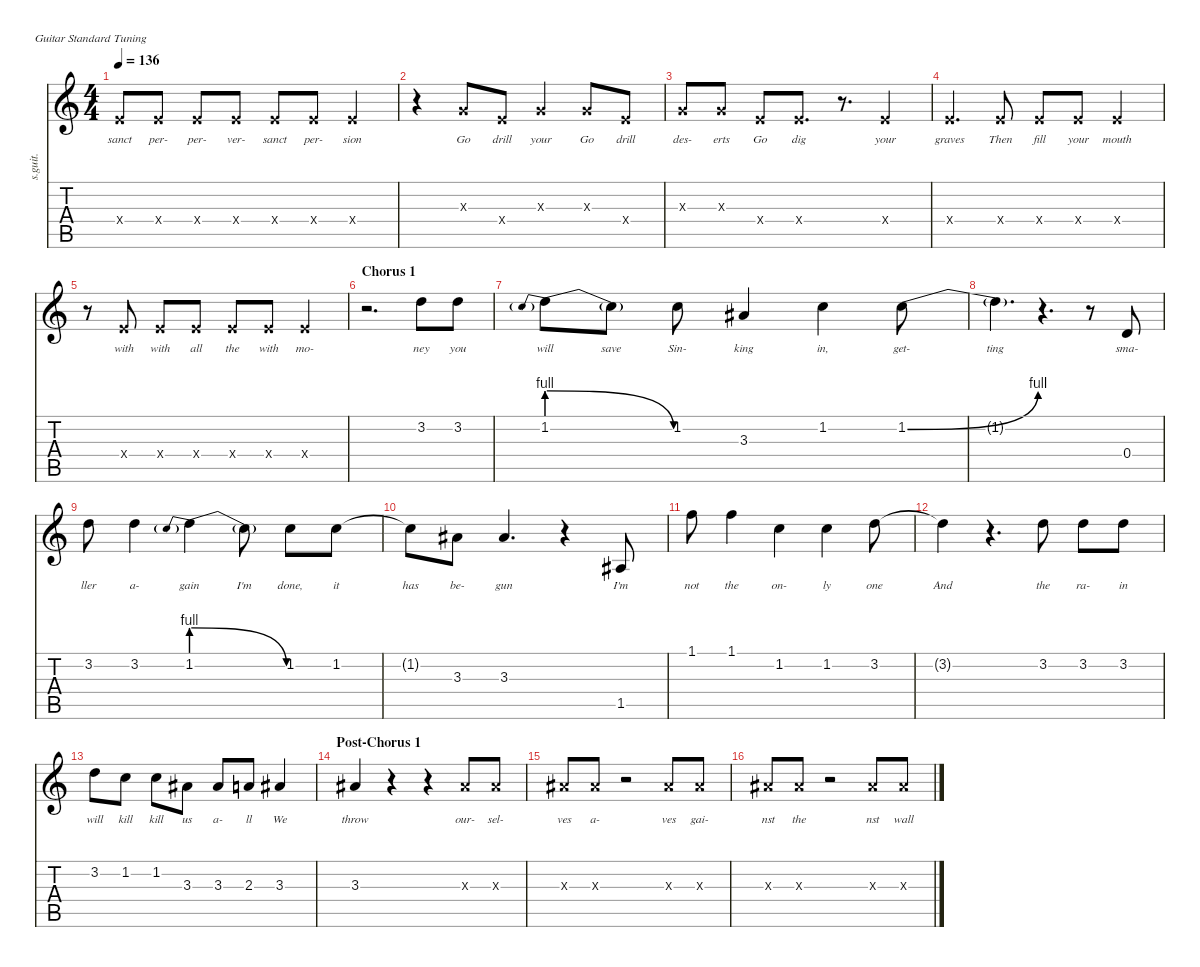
\defaultSystemsLayout 4
\hideDynamics
\bracketExtendMode nobrackets
\track ("Corey Taylor (Vocals)" "s.guit.") {instrument baritonesax}
\staff {score tabs}
\tuning (E4 B3 G3 D3 A2 E2)
\displaytranspose 12
\ts (4 4)
\tempo 136
\clef g2
\ks c
2.4{x}.8{lyrics (0 "sanct") lyrics (1 "") lyrics (2 "") lyrics (3 "") lyrics (4 "") dy fff} 2.4{x}.8{lyrics (0 "per-") lyrics (1 "") lyrics (2 "") lyrics (3 "") lyrics (4 "")} 2.4{x}.8{lyrics (0 "per-") lyrics (1 "") lyrics (2 "") lyrics (3 "") lyrics (4 "")} 2.4{x}.8{lyrics (0 "ver-") lyrics (1 "") lyrics (2 "") lyrics (3 "") lyrics (4 "")} 2.4{x}.8{lyrics (0 "sanct") lyrics (1 "") lyrics (2 "") lyrics (3 "") lyrics (4 "")} 2.4{x}.8{lyrics (0 "per-") lyrics (1 "") lyrics (2 "") lyrics (3 "") lyrics (4 "")} 2.4{x}.4{lyrics (0 "sion") lyrics (1 "") lyrics (2 "") lyrics (3 "") lyrics (4 "")} |
r.4 0.3{x}.8{lyrics (0 "Go") lyrics (1 "") lyrics (2 "") lyrics (3 "") lyrics (4 "")} 2.4{x}.8{lyrics (0 "drill") lyrics (1 "") lyrics (2 "") lyrics (3 "") lyrics (4 "")} 0.3{x}.4{lyrics (0 "your") lyrics (1 "") lyrics (2 "") lyrics (3 "") lyrics (4 "")} 0.3{x}.8{lyrics (0 "Go") lyrics (1 "") lyrics (2 "") lyrics (3 "") lyrics (4 "")} 2.4{x}.8{lyrics (0 "drill") lyrics (1 "") lyrics (2 "") lyrics (3 "") lyrics (4 "")} |
0.3{x}.8{lyrics (0 "des-") lyrics (1 "") lyrics (2 "") lyrics (3 "") lyrics (4 "")} 0.3{x}.8{lyrics (0 "erts") lyrics (1 "") lyrics (2 "") lyrics (3 "") lyrics (4 "")} 2.4{x}.8{lyrics (0 "Go") lyrics (1 "") lyrics (2 "") lyrics (3 "") lyrics (4 "")} 2.4{x}.8{d lyrics (0 "dig") lyrics (1 "") lyrics (2 "") lyrics (3 "") lyrics (4 "")} r.8{d} 2.4{x}.4{lyrics (0 "your") lyrics (1 "") lyrics (2 "") lyrics (3 "") lyrics (4 "")} |
2.4{x}.4{d lyrics (0 "graves") lyrics (1 "") lyrics (2 "") lyrics (3 "") lyrics (4 "")} 2.4{x}.8{lyrics (0 "Then") lyrics (1 "") lyrics (2 "") lyrics (3 "") lyrics (4 "")} 2.4{x}.8{lyrics (0 "fill") lyrics (1 "") lyrics (2 "") lyrics (3 "") lyrics (4 "")} 2.4{x}.8{lyrics (0 "your") lyrics (1 "") lyrics (2 "") lyrics (3 "") lyrics (4 "")} 2.4{x}.4{lyrics (0 "mouth") lyrics (1 "") lyrics (2 "") lyrics (3 "") lyrics (4 "")} |
r.8 2.4{x}.8{lyrics (0 "with") lyrics (1 "") lyrics (2 "") lyrics (3 "") lyrics (4 "")} 2.4{x}.8{lyrics (0 "with") lyrics (1 "") lyrics (2 "") lyrics (3 "") lyrics (4 "")} 2.4{x}.8{lyrics (0 "all") lyrics (1 "") lyrics (2 "") lyrics (3 "") lyrics (4 "")} 2.4{x}.8{lyrics (0 "the") lyrics (1 "") lyrics (2 "") lyrics (3 "") lyrics (4 "")} 2.4{x}.8{lyrics (0 "with") lyrics (1 "") lyrics (2 "") lyrics (3 "") lyrics (4 "")} 2.4{x}.4{lyrics (0 "mo-") lyrics (1 "") lyrics (2 "") lyrics (3 "") lyrics (4 "")} |
\section ("" "Chorus 1")
r.2{d} 3.2.8{lyrics (0 "ney") lyrics (1 "") lyrics (2 "") lyrics (3 "") lyrics (4 "")} 3.2.8{lyrics (0 "you") lyrics (1 "") lyrics (2 "") lyrics (3 "") lyrics (4 "")} |
1.2{be (prebendrelease 0 4 46.199999999999996 0)}.8{lyrics (0 "will") lyrics (1 "") lyrics (2 "") lyrics (3 "") lyrics (4 "")} 1.2{t}.8{lyrics (0 "save") lyrics (1 "") lyrics (2 "") lyrics (3 "") lyrics (4 "")} 1.2.8{lyrics (0 "Sin-") lyrics (1 "") lyrics (2 "") lyrics (3 "") lyrics (4 "")} 3.3{acc #}.4{lyrics (0 "king") lyrics (1 "") lyrics (2 "") lyrics (3 "") lyrics (4 "")} 1.2.4{lyrics (0 "in,") lyrics (1 "") lyrics (2 "") lyrics (3 "") lyrics (4 "")} 1.2{be (bend 0 0 28.2 4)}.8{lyrics (0 "get-") lyrics (1 "") lyrics (2 "") lyrics (3 "") lyrics (4 "")} |
1.2{t}.4{d lyrics (0 "ting") lyrics (1 "") lyrics (2 "") lyrics (3 "") lyrics (4 "")} r.4{d} r.8 0.4.8{lyrics (0 "sma-") lyrics (1 "") lyrics (2 "") lyrics (3 "") lyrics (4 "")} |
3.2.8{lyrics (0 "ller") lyrics (1 "") lyrics (2 "") lyrics (3 "") lyrics (4 "")} 3.2.4{lyrics (0 "a-") lyrics (1 "") lyrics (2 "") lyrics (3 "") lyrics (4 "")} 1.2{be (prebendrelease 0 4 40.199999999999996 0)}.4{lyrics (0 "gain") lyrics (1 "") lyrics (2 "") lyrics (3 "") lyrics (4 "")} 1.2{t}.8{lyrics (0 "I'm") lyrics (1 "") lyrics (2 "") lyrics (3 "") lyrics (4 "")} 1.2.8{lyrics (0 "done,") lyrics (1 "") lyrics (2 "") lyrics (3 "") lyrics (4 "")} 1.2.8{lyrics (0 "it") lyrics (1 "") lyrics (2 "") lyrics (3 "") lyrics (4 "")} |
1.2{t}.8{lyrics (0 "has") lyrics (1 "") lyrics (2 "") lyrics (3 "") lyrics (4 "")} 3.3{acc #}.8{lyrics (0 "be-") lyrics (1 "") lyrics (2 "") lyrics (3 "") lyrics (4 "")} 3.3{acc #}.4{d lyrics (0 "gun") lyrics (1 "") lyrics (2 "") lyrics (3 "") lyrics (4 "")} r.4 1.5{acc #}.8{lyrics (0 "I'm") lyrics (1 "") lyrics (2 "") lyrics (3 "") lyrics (4 "")} |
1.1.8{lyrics (0 "not") lyrics (1 "") lyrics (2 "") lyrics (3 "") lyrics (4 "")} 1.1.4{lyrics (0 "the") lyrics (1 "") lyrics (2 "") lyrics (3 "") lyrics (4 "")} 1.2.4{lyrics (0 "on-") lyrics (1 "") lyrics (2 "") lyrics (3 "") lyrics (4 "")} 1.2.4{lyrics (0 "ly") lyrics (1 "") lyrics (2 "") lyrics (3 "") lyrics (4 "")} 3.2.8{lyrics (0 "one") lyrics (1 "") lyrics (2 "") lyrics (3 "") lyrics (4 "")} |
3.2{t}.4{lyrics (0 "And") lyrics (1 "") lyrics (2 "") lyrics (3 "") lyrics (4 "")} r.4{d} 3.2.8{lyrics (0 "the") lyrics (1 "") lyrics (2 "") lyrics (3 "") lyrics (4 "")} 3.2.8{lyrics (0 "ra-") lyrics (1 "") lyrics (2 "") lyrics (3 "") lyrics (4 "")} 3.2.8{lyrics (0 "in") lyrics (1 "") lyrics (2 "") lyrics (3 "") lyrics (4 "")} |
3.2.8{lyrics (0 "will") lyrics (1 "") lyrics (2 "") lyrics (3 "") lyrics (4 "")} 1.2.8{lyrics (0 "kill") lyrics (1 "") lyrics (2 "") lyrics (3 "") lyrics (4 "")} 1.2.8{lyrics (0 "kill") lyrics (1 "") lyrics (2 "") lyrics (3 "") lyrics (4 "")} 3.3{acc #}.8{lyrics (0 "us") lyrics (1 "") lyrics (2 "") lyrics (3 "") lyrics (4 "")} 3.3{acc #}.8{lyrics (0 "a-") lyrics (1 "") lyrics (2 "") lyrics (3 "") lyrics (4 "")} 2.3.8{lyrics (0 "ll") lyrics (1 "") lyrics (2 "") lyrics (3 "") lyrics (4 "")} 3.3{acc #}.4{lyrics (0 "We") lyrics (1 "") lyrics (2 "") lyrics (3 "") lyrics (4 "")} |
\section ("" "Post-Chorus 1")
3.3{acc #}.4{lyrics (0 "throw") lyrics (1 "") lyrics (2 "") lyrics (3 "") lyrics (4 "")} r.4 r.4 3.3{x acc #}.8{lyrics (0 "our-") lyrics (1 "") lyrics (2 "") lyrics (3 "") lyrics (4 "")} 3.3{x acc #}.8{lyrics (0 "sel-") lyrics (1 "") lyrics (2 "") lyrics (3 "") lyrics (4 "")} |
3.3{x acc #}.8{lyrics (0 "ves") lyrics (1 "") lyrics (2 "") lyrics (3 "") lyrics (4 "")} 3.3{x acc #}.8{lyrics (0 "a-") lyrics (1 "") lyrics (2 "") lyrics (3 "") lyrics (4 "")} r.2 3.3{x acc #}.8{lyrics (0 "ves") lyrics (1 "") lyrics (2 "") lyrics (3 "") lyrics (4 "")} 3.3{x acc #}.8{lyrics (0 "gai-") lyrics (1 "") lyrics (2 "") lyrics (3 "") lyrics (4 "")} |
3.3{x acc #}.8{lyrics (0 "nst") lyrics (1 "") lyrics (2 "") lyrics (3 "") lyrics (4 "")} 3.3{x acc #}.8{lyrics (0 "the") lyrics (1 "") lyrics (2 "") lyrics (3 "") lyrics (4 "")} r.2 3.3{x acc #}.8{lyrics (0 "nst") lyrics (1 "") lyrics (2 "") lyrics (3 "") lyrics (4 "")} 3.3{x acc #}.8{lyrics (0 "wall") lyrics (1 "") lyrics (2 "") lyrics (3 "") lyrics (4 "")}
